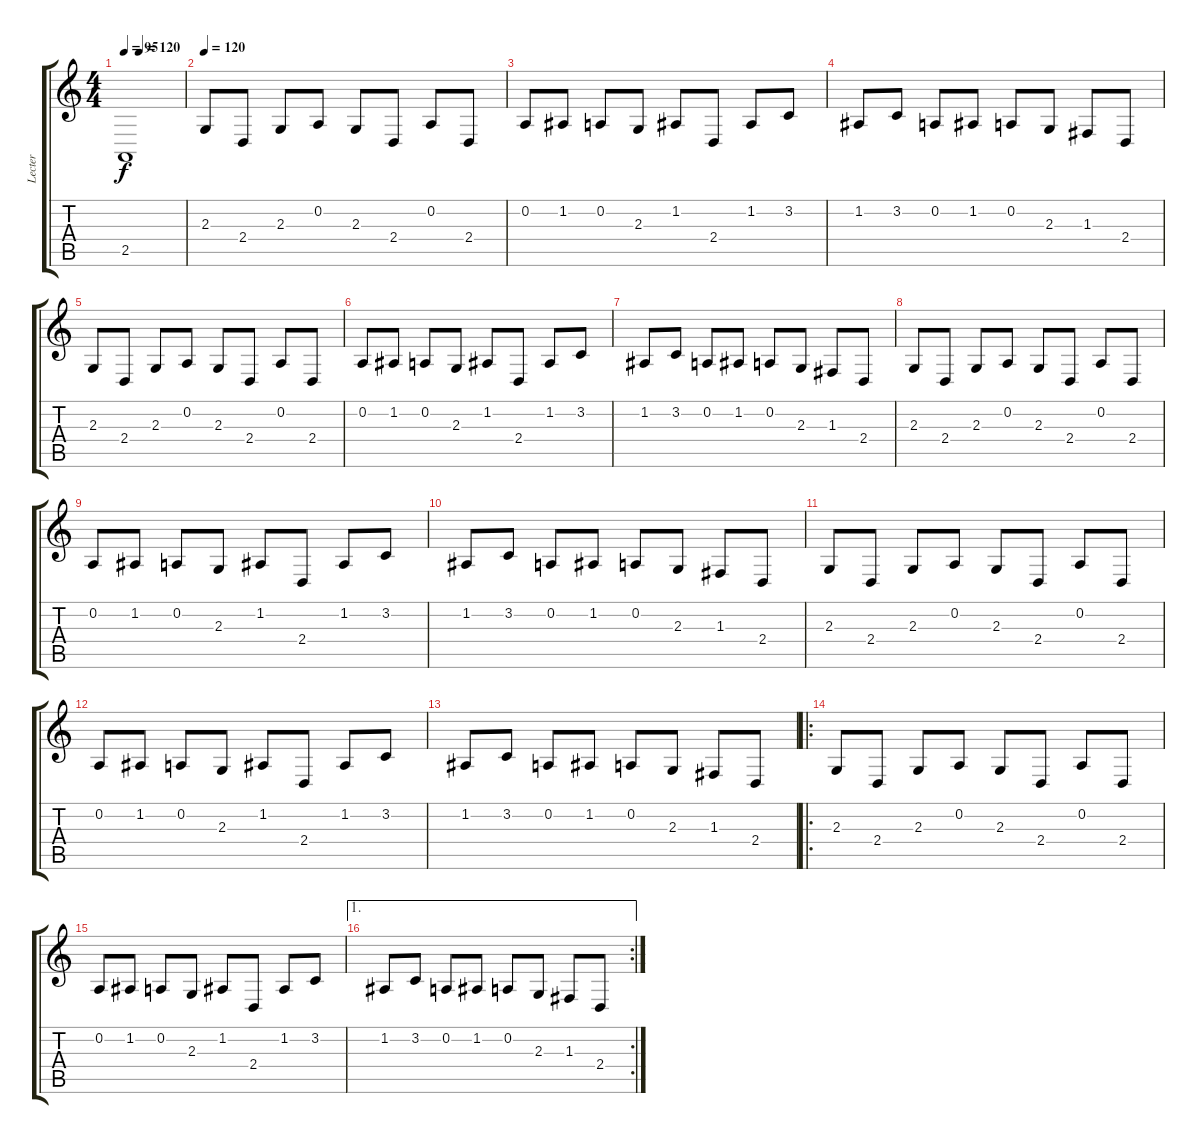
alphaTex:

\track ("Lecter" "Lecter") {instrument stringensemble1}
\staff {score tabs}
\tuning (D4 A3 F3 C3 G2 D2) {hide}
\ts (4 4)
\tempo 95
\tempo (120 0.25)
\clef g2
\ks c
2.5{t}.1{dy f} |
\tempo 120
2.3.8{instrument churchorgan} 2.4.8 2.3.8 0.2.8 2.3.8 2.4.8 0.2.8 2.4.8 |
0.2.8 1.2.8 0.2.8 2.3.8 1.2.8 2.4.8 1.2.8 3.2.8 |
1.2.8 3.2.8 0.2.8 1.2.8 0.2.8 2.3.8 1.3.8 2.4.8 |
2.3.8 2.4.8 2.3.8 0.2.8 2.3.8 2.4.8 0.2.8 2.4.8 |
0.2.8 1.2.8 0.2.8 2.3.8 1.2.8 2.4.8 1.2.8 3.2.8 |
1.2.8 3.2.8 0.2.8 1.2.8 0.2.8 2.3.8 1.3.8 2.4.8 |
2.3.8 2.4.8 2.3.8 0.2.8 2.3.8 2.4.8 0.2.8 2.4.8 |
0.2.8 1.2.8 0.2.8 2.3.8 1.2.8 2.4.8 1.2.8 3.2.8 |
1.2.8 3.2.8 0.2.8 1.2.8 0.2.8 2.3.8 1.3.8 2.4.8 |
2.3.8 2.4.8 2.3.8 0.2.8 2.3.8 2.4.8 0.2.8 2.4.8 |
0.2.8 1.2.8 0.2.8 2.3.8 1.2.8 2.4.8 1.2.8 3.2.8 |
1.2.8 3.2.8 0.2.8 1.2.8 0.2.8 2.3.8 1.3.8 2.4.8 |
\ro
2.3.8 2.4.8 2.3.8 0.2.8 2.3.8 2.4.8 0.2.8 2.4.8 |
0.2.8 1.2.8 0.2.8 2.3.8 1.2.8 2.4.8 1.2.8 3.2.8 |
\ae 1
\rc 2
1.2.8 3.2.8 0.2.8 1.2.8 0.2.8 2.3.8 1.3.8 2.4.8
